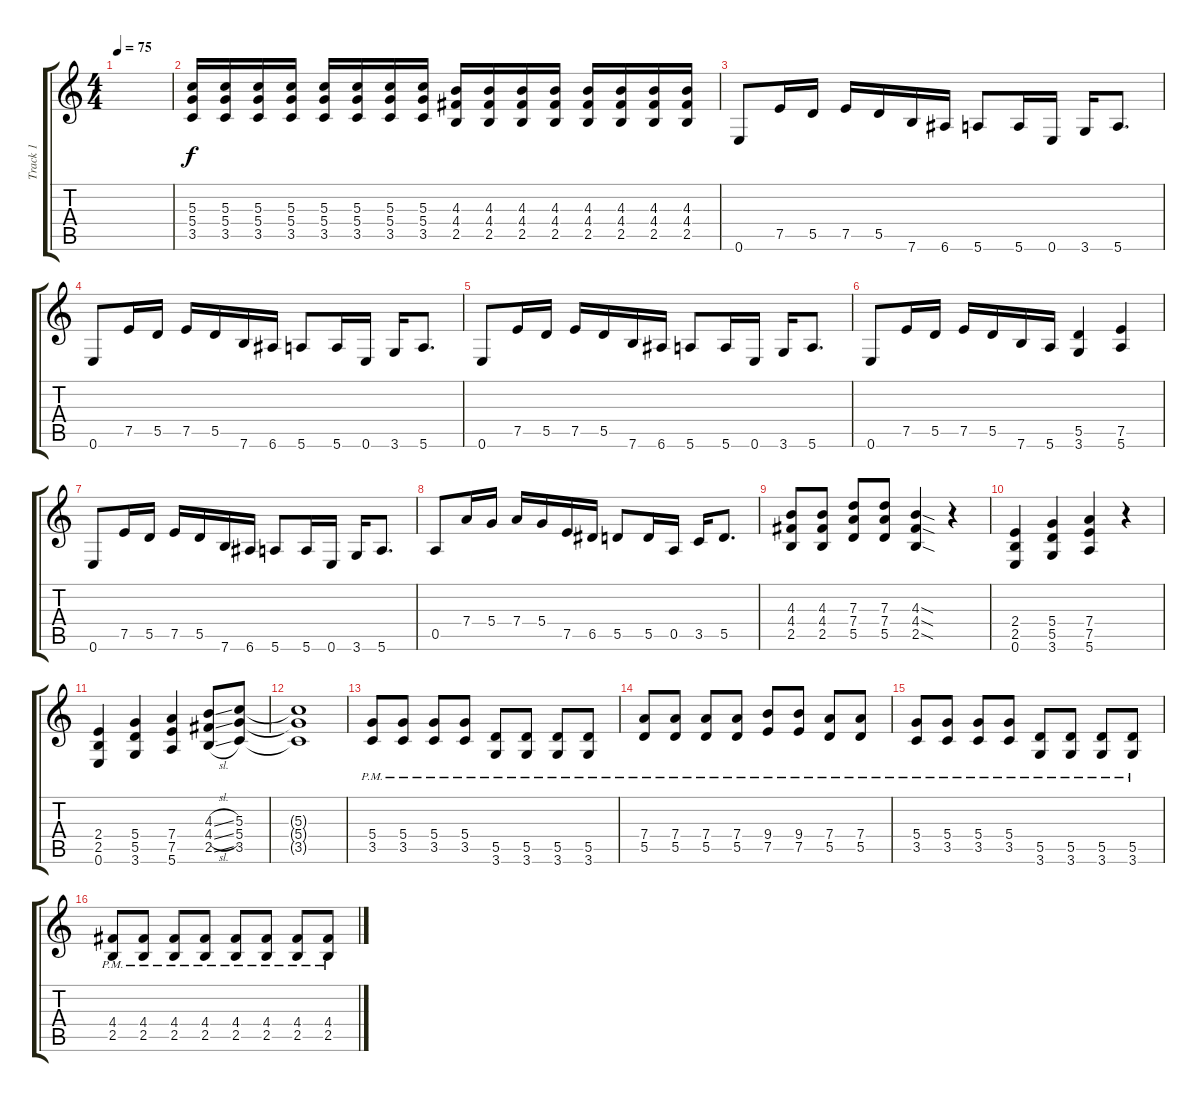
\track ("Track 1" "Track 1") {instrument overdrivenguitar}
\staff {score tabs}
\tuning (E4 B3 G3 D3 A2 E2) {hide}
\ts (4 4)
\tempo 75
\clef g2
\ks c
|
(5.3 5.4 3.5).16 (5.3 5.4 3.5).16 (5.3 5.4 3.5).16 (5.3 5.4 3.5).16 (5.3 5.4 3.5).16 (5.3 5.4 3.5).16 (5.3 5.4 3.5).16 (5.3 5.4 3.5).16 (4.3 4.4 2.5).16 (4.3 4.4 2.5).16 (4.3 4.4 2.5).16 (4.3 4.4 2.5).16 (4.3 4.4 2.5).16 (4.3 4.4 2.5).16 (4.3 4.4 2.5).16 (4.3 4.4 2.5).16 |
0.6.8 7.5.16 5.5.16 7.5.16 5.5.16 7.6.16 6.6.16 5.6.8 5.6.16 0.6.16 3.6.16 5.6.8{d} |
0.6.8 7.5.16 5.5.16 7.5.16 5.5.16 7.6.16 6.6.16 5.6.8 5.6.16 0.6.16 3.6.16 5.6.8{d} |
0.6.8 7.5.16 5.5.16 7.5.16 5.5.16 7.6.16 6.6.16 5.6.8 5.6.16 0.6.16 3.6.16 5.6.8{d} |
0.6.8 7.5.16 5.5.16 7.5.16 5.5.16 7.6.16 5.6.16 (5.5 3.6).4 (7.5 5.6).4 |
0.6.8 7.5.16 5.5.16 7.5.16 5.5.16 7.6.16 6.6.16 5.6.8 5.6.16 0.6.16 3.6.16 5.6.8{d} |
0.5.8 7.4.16 5.4.16 7.4.16 5.4.16 7.5.16 6.5.16 5.5.8 5.5.16 0.5.16 3.5.16 5.5.8{d} |
(4.3 4.4 2.5).8 (4.3 4.4 2.5).8 (7.3 7.4 5.5).8 (7.3 7.4 5.5).8 (4.3{sod} 4.4{sod} 2.5{sod}).4 r.4 |
(2.4 2.5 0.6).4 (5.4 5.5 3.6).4 (7.4 7.5 5.6).4 r.4 |
(2.4 2.5 0.6).4 (5.4 5.5 3.6).4 (7.4 7.5 5.6).4 (4.3{sl} 4.4{sl} 2.5{sl}).8 (5.3 5.4 3.5).8 |
(5.3{t} 5.4{t} 3.5{t}).1 |
(5.4{pm} 3.5{pm}).8{instrument overdrivenguitar} (5.4{pm} 3.5{pm}).8 (5.4{pm} 3.5{pm}).8 (5.4{pm} 3.5{pm}).8 (5.5{pm} 3.6{pm}).8 (5.5{pm} 3.6{pm}).8 (5.5{pm} 3.6{pm}).8 (5.5{pm} 3.6{pm}).8 |
(7.4{pm} 5.5{pm}).8 (7.4{pm} 5.5{pm}).8 (7.4{pm} 5.5{pm}).8 (7.4{pm} 5.5{pm}).8 (9.4{pm} 7.5{pm}).8 (9.4{pm} 7.5{pm}).8 (7.4{pm} 5.5{pm}).8 (7.4{pm} 5.5{pm}).8 |
(5.4{pm} 3.5{pm}).8{instrument overdrivenguitar} (5.4{pm} 3.5{pm}).8 (5.4{pm} 3.5{pm}).8 (5.4{pm} 3.5{pm}).8 (5.5{pm} 3.6{pm}).8 (5.5{pm} 3.6{pm}).8 (5.5{pm} 3.6{pm}).8 (5.5{pm} 3.6{pm}).8 |
(4.4{pm} 2.5{pm}).8 (4.4{pm} 2.5{pm}).8 (4.4{pm} 2.5{pm}).8 (4.4{pm} 2.5{pm}).8 (4.4{pm} 2.5{pm}).8 (4.4{pm} 2.5{pm}).8 (4.4{pm} 2.5{pm}).8 (4.4{pm} 2.5{pm}).8
